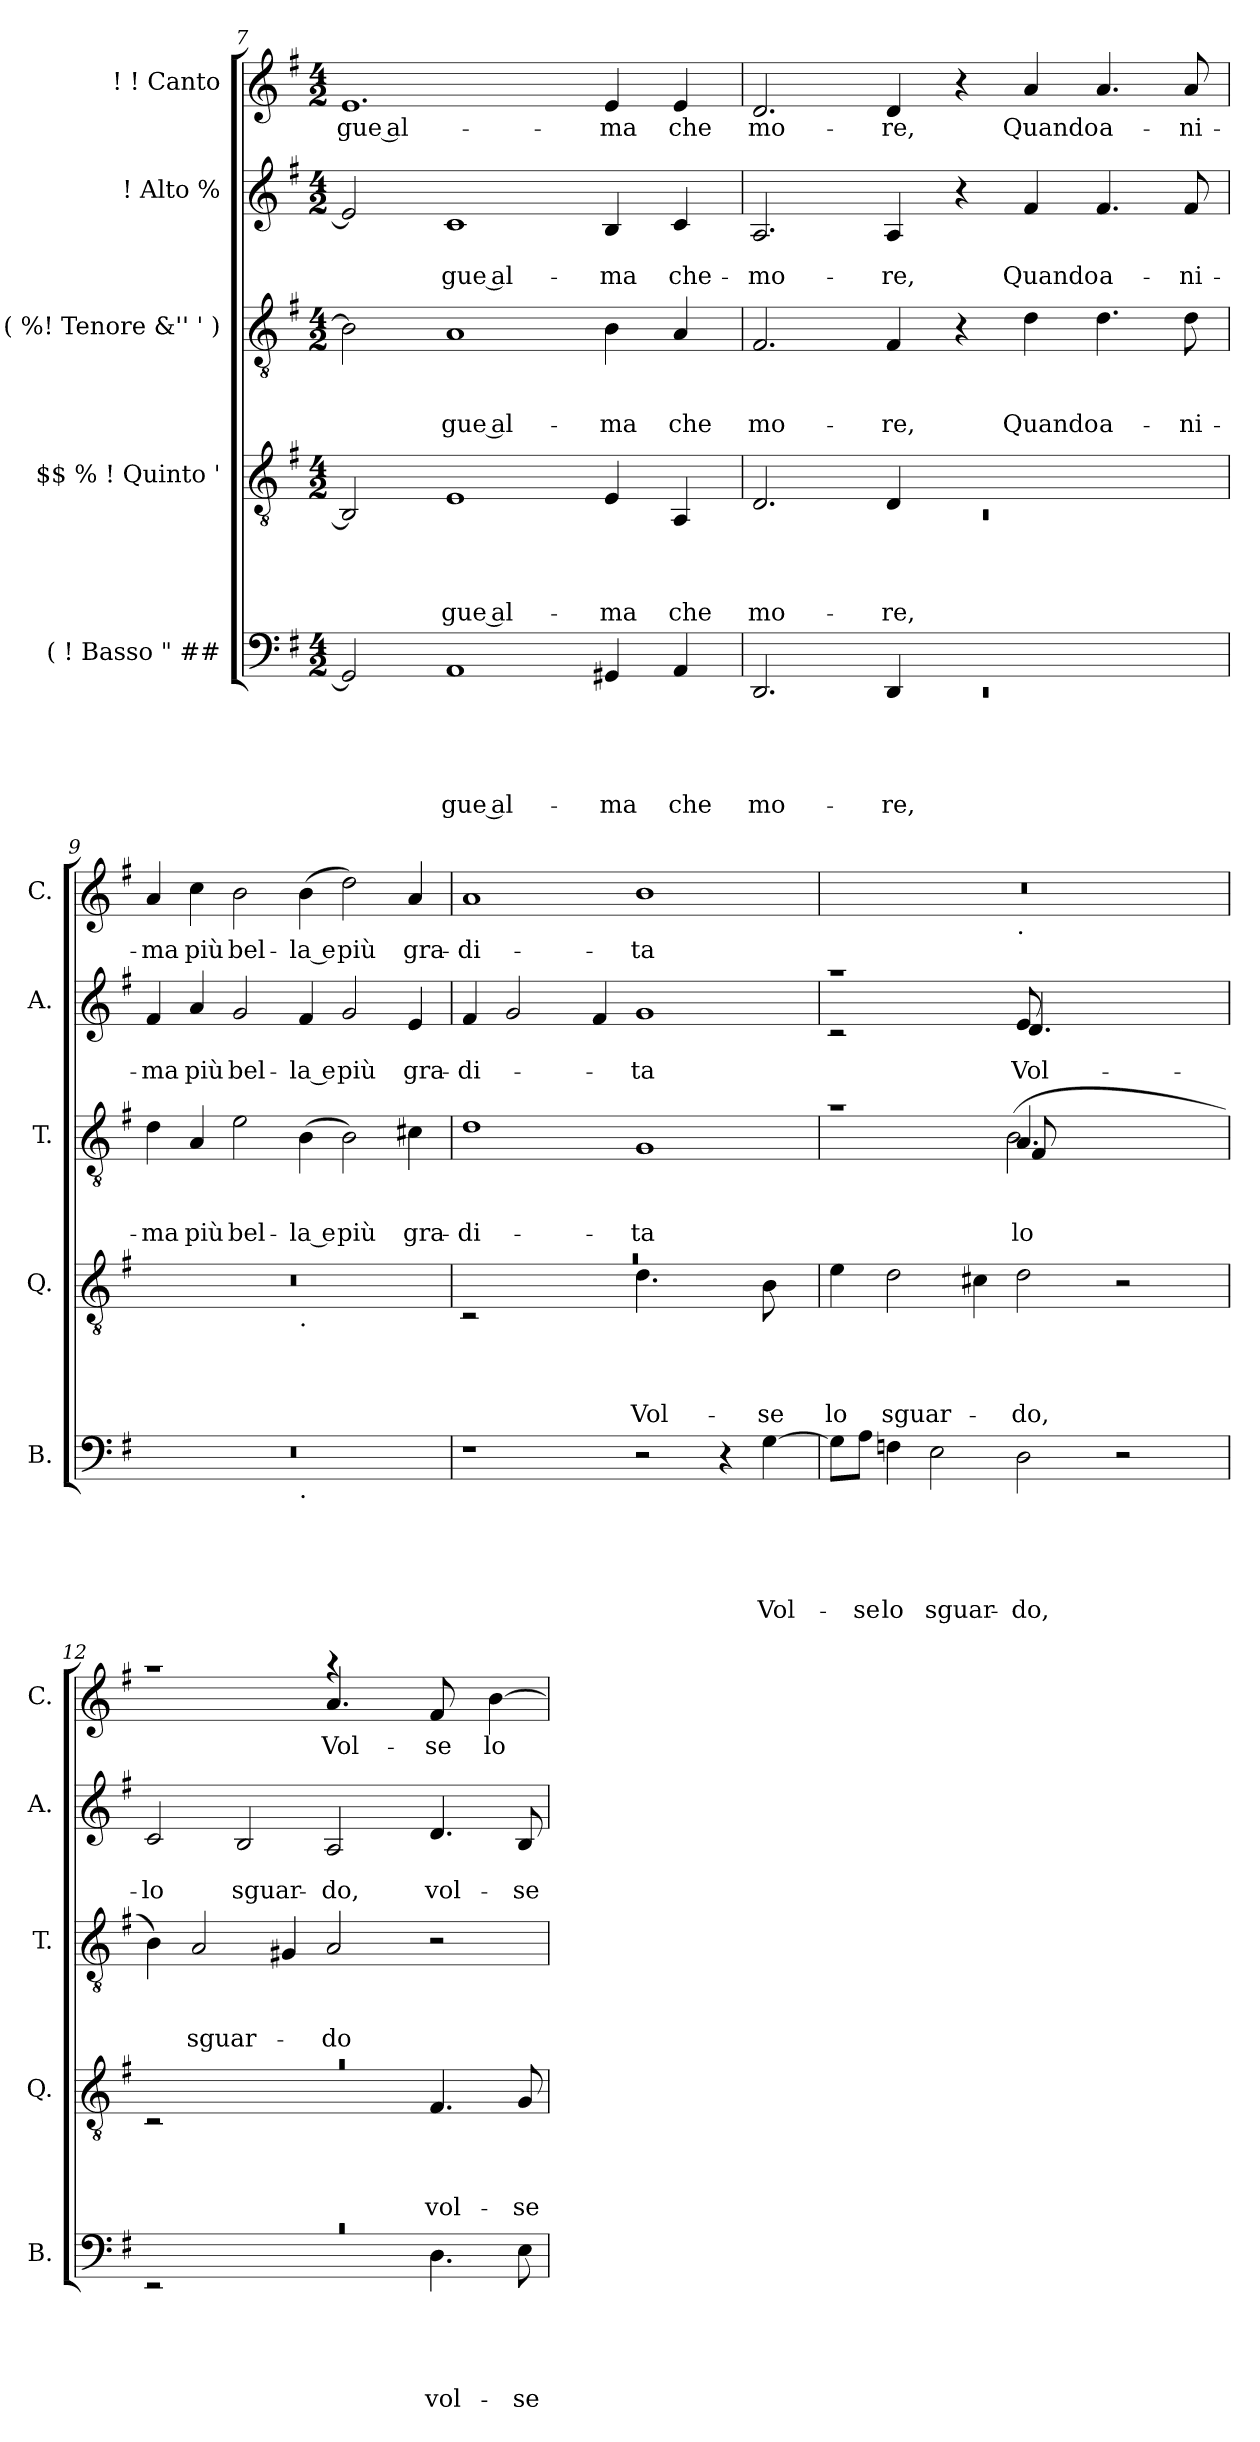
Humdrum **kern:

**kern	**text	**text	**text	**text	**text	**kern	**text	**text	**text	**text	**kern	**text	**text	**text	**kern	**text	**text	**kern	**text
*part5	*part5	*part5	*part5	*part5	*part5	*part4	*part4	*part4	*part4	*part4	*part3	*part3	*part3	*part3	*part2	*part2	*part2	*part1	*part1
*staff5	*staff5	*staff5	*staff5	*staff5	*staff5	*staff4	*staff4	*staff4	*staff4	*staff4	*staff3	*staff3	*staff3	*staff3	*staff2	*staff2	*staff2	*staff1	*staff1
*I"( ! Basso " ##	*	*	*	*	*	*I"$$ % ! Quinto '	*	*	*	*	*I"! ( %! Tenore &'' ' )	*	*	*	*I"! Alto %	*	*	*I"! ! Canto	*
*I'B.	*	*	*	*	*	*I'Q.	*	*	*	*	*I'T.	*	*	*	*I'A.	*	*	*I'C.	*
*clefF4	*	*	*	*	*	*clefGv2	*	*	*	*	*clefGv2	*	*	*	*clefG2	*	*	*clefG2	*
*k[f#]	*	*	*	*	*	*k[f#]	*	*	*	*	*k[f#]	*	*	*	*k[f#]	*	*	*k[f#]	*
*G:	*	*	*	*	*	*G:	*	*	*	*	*G:	*	*	*	*G:	*	*	*G:	*
*M4/2	*	*	*	*	*	*M4/2	*	*	*	*	*M4/2	*	*	*	*M4/2	*	*	*M4/2	*
=7	=7	=7	=7	=7	=7	=7	=7	=7	=7	=7	=7	=7	=7	=7	=7	=7	=7	=7	=7
!	!	!	!	!	!	!	!	!	!	!	!	!	!	!	!	!	!	!	!LO:LY:b:rj
2GG#/]	.	.	.	.	.	2BB/]	.	.	.	.	2B\]	.	.	.	2e/]	.	.	1.e	-gue al-
!	!	!	!	!	!LO:LY:b:rj	!	!	!	!	!LO:LY:b:rj	!	!	!	!LO:LY:b	!	!	!LO:LY:b:rj	!	!
1AA	.	.	.	.	-gue al-	1E	.	.	.	-gue al-	1A	.	.	-gue al-	1c	.	-gue al-	.	.
!	!	!	!	!	!LO:LY:b	!	!	!	!	!LO:LY:b	!	!	!	!LO:LY:b	!	!	!LO:LY:b	!	!LO:LY:b
4GG#X/	.	.	.	.	-ma	4E/	.	.	.	-ma	4B\	.	.	-ma	4B/	.	-ma	4e/	-ma
!	!	!	!	!	!LO:LY:b	!	!	!	!	!LO:LY:b	!	!	!	!LO:LY:b	!	!	!LO:LY:b	!	!LO:LY:b
4AA/	.	.	.	.	che	4AA/	.	.	.	che	4A/	.	.	che	4c/	.	che-	4e/	che
=8	=8	=8	=8	=8	=8	=8	=8	=8	=8	=8	=8	=8	=8	=8	=8	=8	=8	=8	=8
*^	*	*	*	*	*	*^	*	*	*	*	*	*	*	*	*	*	*	*	*
!	!LO:N:vis=1	!	!	!	!	!LO:LY:b	!	!LO:N:vis=1	!	!	!	!LO:LY:b	!	!	!	!LO:LY:b	!	!	!LO:LY:b	!	!LO:LY:b
2.DD/	0rEE	.	.	.	.	mo-	2.D/	0rC	.	.	.	mo-	2.F#/	.	.	mo-	2.A/	.	-mo-	2.d/	mo-
!	!	!	!	!	!	!LO:LY:b	!	!	!	!	!	!LO:LY:b	!	!	!	!LO:LY:b	!	!	!LO:LY:b	!	!LO:LY:b
4DD/	.	.	.	.	.	-re,	4D/	.	.	.	.	-re,	4F#/	.	.	-re,	4A/	.	-re,	4d/	-re,
1ryy	.	.	.	.	.	.	1ryy	.	.	.	.	.	4r	.	.	.	4r	.	.	4r	.
!	!	!	!	!	!	!	!	!	!	!	!	!	!	!	!	!LO:LY:b	!	!	!LO:LY:b	!	!LO:LY:b
.	.	.	.	.	.	.	.	.	.	.	.	.	4d\	.	.	Quan­do	4f#/	.	Quan­do	4a/	Quan­do
!	!	!	!	!	!	!	!	!	!	!	!	!	!	!	!	!LO:LY:b	!	!	!LO:LY:b	!	!LO:LY:b
.	.	.	.	.	.	.	.	.	.	.	.	.	4.d\	.	.	a-	4.f#/	.	a-	4.a/	a-
!	!	!	!	!	!	!	!	!	!	!	!	!	!	!	!	!LO:LY:b	!	!	!LO:LY:b	!	!LO:LY:b
.	.	.	.	.	.	.	.	.	.	.	.	.	8d\	.	.	-ni-	8f#/	.	-ni-	8a/	-ni-
!!LO:LB:g=z
=9	=9	=9	=9	=9	=9	=9	=9	=9	=9	=9	=9	=9	=9	=9	=9	=9	=9	=9	=9	=9	=9
!	!	!	!	!	!	!	!	!	!	!	!	!	!	!	!	!LO:LY:b	!	!	!LO:LY:b	!	!LO:LY:b
0r	1ryy	.	.	.	.	.	0r	1ryy	.	.	.	.	4d\	.	.	-ma	4f#/	.	-ma	4a/	-ma
!	!	!	!	!	!	!	!	!	!	!	!	!	!	!	!	!LO:LY:b	!	!	!LO:LY:b	!	!LO:LY:b
.	.	.	.	.	.	.	.	.	.	.	.	.	4A/	.	.	più	4a/	.	più	4cc\	più
!	!	!	!	!	!	!	!	!	!	!	!	!	!	!	!	!LO:LY:b	!	!	!LO:LY:b	!	!LO:LY:b
.	.	.	.	.	.	.	.	.	.	.	.	.	2e\	.	.	bel-	2g/	.	bel-	2b\	bel-
!	!	!	!	!	!	!	!	!LO:TX:b:t=.	!	!	!	!	!	!	!	!	!	!	!	!	!
!	!LO:TX:b:t=.	!	!	!	!	!	!	!	!	!	!	!	!	!	!	!	!	!	!	!	!
!	!	!	!	!	!	!	!	!	!	!	!	!	!	!	!	!LO:LY:b:rj	!	!	!LO:LY:b:rj	!	!LO:LY:b:rj
.	1ryy	.	.	.	.	.	.	1ryy	.	.	.	.	(<4B\	.	.	-la e	4f#/	.	-la e	(<4b\	-la e
!	!	!	!	!	!	!	!	!	!	!	!	!	!	!	!	!LO:LY:b	!	!	!LO:LY:b	!	!LO:LY:b
.	.	.	.	.	.	.	.	.	.	.	.	.	2B\)	.	.	più	2g/	.	più	2dd\)	più
!	!	!	!	!	!	!	!	!	!	!	!	!	!	!	!	!LO:LY:b	!	!	!LO:LY:b	!	!LO:LY:b
.	.	.	.	.	.	.	.	.	.	.	.	.	4c#X\	.	.	gra-	4e/	.	gra-	4a/	gra-
=10	=10	=10	=10	=10	=10	=10	=10	=10	=10	=10	=10	=10	=10	=10	=10	=10	=10	=10	=10	=10	=10
!	!	!	!	!	!	!	!LO:N:vis=1	!	!	!	!	!	!	!	!	!LO:LY:b	!	!	!LO:LY:b	!	!LO:LY:b
*v	*v	*	*	*	*	*	*	*	*	*	*	*	*	*	*	*	*	*	*	*	*
1r	.	.	.	.	.	0ra	2rC	.	.	.	.	1d	.	.	-di-	4f#/	.	-di-	1a	-di-
.	.	.	.	.	.	.	.	.	.	.	.	.	.	.	.	2g/	.	.	.	.
.	.	.	.	.	.	.	2ryy	.	.	.	.	.	.	.	.	.	.	.	.	.
.	.	.	.	.	.	.	.	.	.	.	.	.	.	.	.	4f#/	.	.	.	.
!	!	!	!	!	!	!	!	!	!	!	!LO:LY:b	!	!	!	!LO:LY:b	!	!	!LO:LY:b	!	!LO:LY:b
2r	.	.	.	.	.	.	4.d\	.	.	.	Vol-	1G	.	.	-ta	1g	.	-ta	1b	-ta
.	.	.	.	.	.	.	4.ryy	.	.	.	.	.	.	.	.	.	.	.	.	.
4r	.	.	.	.	.	.	.	.	.	.	.	.	.	.	.	.	.	.	.	.
!	!	!	!	!	!LO:LY:b	!	!	!	!	!	!LO:LY:b	!	!	!	!	!	!	!	!	!
[>4G\	.	.	.	.	Vol-	.	8B\	.	.	.	-se	.	.	.	.	.	.	.	.	.
.	.	.	.	.	.	.	8ryy	.	.	.	.	.	.	.	.	.	.	.	.	.
=11	=11	=11	=11	=11	=11	=11	=11	=11	=11	=11	=11	=11	=11	=11	=11	=11	=11	=11	=11	=11
!	!	!	!	!	!	!	!	!	!	!	!LO:LY:b	!	!	!	!	!	!	!	!	!
*	*	*	*	*	*	*	*	*	*	*	*	*^	*	*	*	*^	*	*	*^	*
*	*	*	*	*	*	*v	*v	*	*	*	*	*	*^	*	*	*	*	*	*	*	*	*	*
8G\L]	.	.	.	.	.	4e\	.	.	.	lo	1ra	1ryy	1ryy	.	.	.	1raa	2rc	.	.	0r	1ryy	.
!	!	!	!	!	!LO:LY:b	!	!	!	!	!	!	!	!	!	!	!	!	!	!	!	!	!	!
8A\J	.	.	.	.	-se	.	.	.	.	.	.	.	.	.	.	.	.	.	.	.	.	.	.
!	!	!	!	!	!LO:LY:b	!	!	!	!	!LO:LY:b	!	!	!	!	!	!	!	!	!	!	!	!	!
4Fn\	.	.	.	.	lo	2d\	.	.	.	sguar-	.	.	.	.	.	.	.	.	.	.	.	.	.
!	!	!	!	!	!LO:LY:b	!	!	!	!	!	!	!	!	!	!	!	!	!	!	!	!	!	!
2E\	.	.	.	.	sguar-	.	.	.	.	.	.	.	.	.	.	.	.	2ryy	.	.	.	.	.
.	.	.	.	.	.	4c#X\	.	.	.	.	.	.	.	.	.	.	.	.	.	.	.	.	.
!	!	!	!	!	!	!	!	!	!	!	!	!	!	!	!	!	!	!	!	!	!	!LO:TX:b:t=.	!
!	!	!	!	!	!LO:LY:b	!	!	!	!	!LO:LY:b	!	!	!	!	!	!LO:LY:b	!	!	!	!	!	!	!
!	!	!	!	!	!	!	!	!	!	!	!	!	!	!	!	!LO:LY:b	!	!	!	!	!	!	!
!	!	!	!	!	!	!	!	!	!	!	!	!	!	!	!	!LO:LY:b	!	!	!	!LO:LY:b	!	!	!
!	!	!	!	!	!	!	!	!	!	!	!	!	!	!	!	!	!	!	!	!LO:LY:b	!	!	!
2D\	.	.	.	.	-do,	2d\	.	.	.	-do,	4.A/	8F#/	(>2B\	.	.	lo	8e/	4.d/	.	Vol-	.	1ryy	.
.	.	.	.	.	.	.	.	.	.	.	.	2ryy	.	.	.	.	2ryy	.	.	.	.	.	.
.	.	.	.	.	.	.	.	.	.	.	2ryy	.	.	.	.	.	.	2ryy	.	.	.	.	.
2r	.	.	.	.	.	2r	.	.	.	.	.	.	2ryy	.	.	.	.	.	.	.	.	.	.
.	.	.	.	.	.	.	.	.	.	.	.	4.ryy	.	.	.	.	8ryy	.	.	.	.	.	.
.	.	.	.	.	.	.	.	.	.	.	.	.	.	.	.	.	4ryy	.	.	.	.	.	.
.	.	.	.	.	.	.	.	.	.	.	8ryy	.	.	.	.	.	.	8ryy	.	.	.	.	.
*	*	*	*	*	*	*	*	*	*	*	*v	*v	*v	*	*	*	*	*	*	*	*	*	*
=12	=12	=12	=12	=12	=12	=12	=12	=12	=12	=12	=12	=12	=12	=12	=12	=12	=12	=12	=12	=12	=12
!LO:N:vis=1	!	!	!	!	!	!LO:N:vis=1	!	!	!	!	!	!	!	!	!	!	!	!LO:LY:b	!	!	!
*^	*	*	*	*	*	*^	*	*	*	*	*	*	*	*	*v	*v	*	*	*	*	*
0rc	2rEE	.	.	.	.	.	0ra	2rC	.	.	.	.	4B\)	.	.	.	2c/	.	-lo	1raa	1ryy	.
!	!	!	!	!	!	!	!	!	!	!	!	!	!	!	!	!LO:LY:b	!	!	!	!	!	!
.	.	.	.	.	.	.	.	.	.	.	.	.	2A/	.	.	sguar-	.	.	.	.	.	.
!	!	!	!	!	!	!	!	!	!	!	!	!	!	!	!	!	!	!	!LO:LY:b	!	!	!
.	1ryy	.	.	.	.	.	.	1ryy	.	.	.	.	.	.	.	.	2B/	.	sguar-	.	.	.
.	.	.	.	.	.	.	.	.	.	.	.	.	4G#X/	.	.	.	.	.	.	.	.	.
!	!	!	!	!	!	!	!	!	!	!	!	!	!	!	!	!LO:LY:b	!	!	!LO:LY:b	!	!	!LO:LY:b
.	.	.	.	.	.	.	.	.	.	.	.	.	2A/	.	.	-do	2A/	.	-do,	4raa	4.a/	Vol-
.	.	.	.	.	.	.	.	.	.	.	.	.	.	.	.	.	.	.	.	2.ryy	.	.
.	.	.	.	.	.	.	.	.	.	.	.	.	.	.	.	.	.	.	.	.	8ryy	.
!	!	!	!	!	!	!LO:LY:b	!	!	!	!	!	!LO:LY:b	!	!	!	!	!	!	!LO:LY:b	!	!	!LO:LY:b
.	4.D\	.	.	.	.	vol-	.	4.F#/	.	.	.	vol-	2r	.	.	.	4.d/	.	vol-	.	8f#/	-se
.	.	.	.	.	.	.	.	.	.	.	.	.	.	.	.	.	.	.	.	.	8ryy	.
!	!	!	!	!	!	!	!	!	!	!	!	!	!	!	!	!	!	!	!	!	!	!LO:LY:b
.	.	.	.	.	.	.	.	.	.	.	.	.	.	.	.	.	.	.	.	.	[>4b\	lo
!	!	!	!	!	!	!LO:LY:b	!	!	!	!	!	!LO:LY:b	!	!	!	!	!	!	!LO:LY:b	!	!	!
.	8E\	.	.	.	.	-se	.	8G/	.	.	.	-se	.	.	.	.	8B/	.	-se	.	.	.
*v	*v	*	*	*	*	*	*	*	*	*	*	*	*	*	*	*	*	*	*	*v	*v	*
*	*	*	*	*	*	*v	*v	*	*	*	*	*	*	*	*	*	*	*	*	*
=	=	=	=	=	=	=	=	=	=	=	=	=	=	=	=	=	=	=	=
*-	*-	*-	*-	*-	*-	*-	*-	*-	*-	*-	*-	*-	*-	*-	*-	*-	*-	*-	*-
